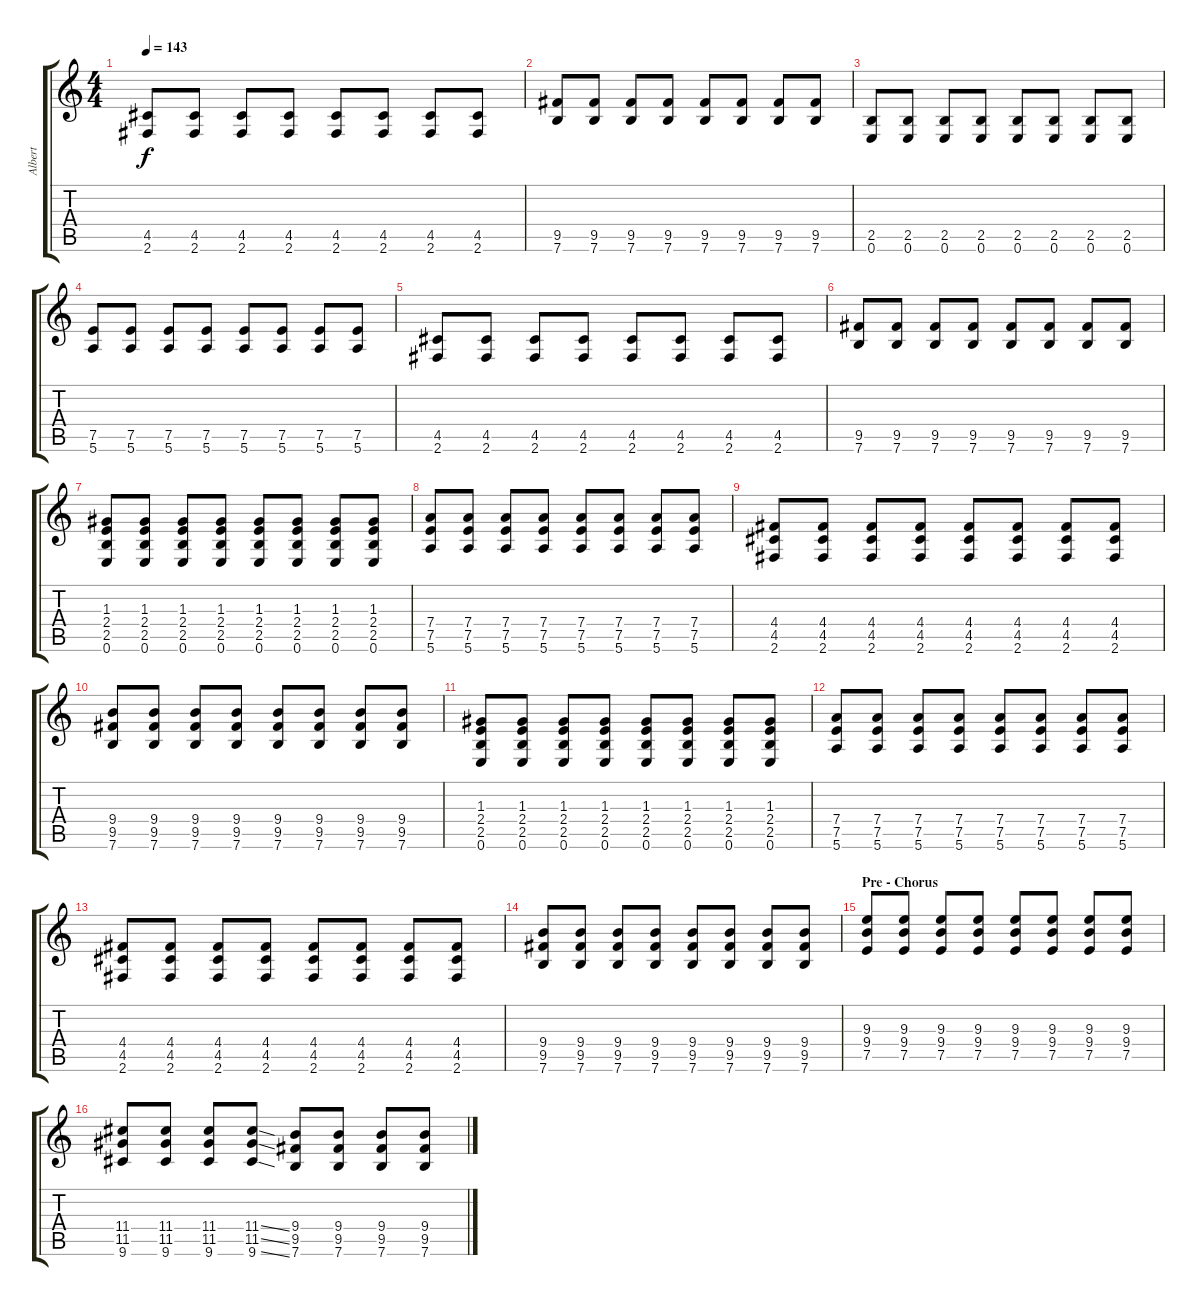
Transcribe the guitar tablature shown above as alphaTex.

\track ("Albert" "Albert") {instrument overdrivenguitar}
\staff {score tabs}
\tuning (E4 B3 G3 D3 A2 E2) {hide}
\ts (4 4)
\tempo 143
\clef g2
\ks c
(4.5 2.6).8{dy f} (4.5 2.6).8 (4.5 2.6).8 (4.5 2.6).8 (4.5 2.6).8 (4.5 2.6).8 (4.5 2.6).8 (4.5 2.6).8 |
(9.5 7.6).8 (9.5 7.6).8 (9.5 7.6).8 (9.5 7.6).8 (9.5 7.6).8 (9.5 7.6).8 (9.5 7.6).8 (9.5 7.6).8 |
(2.5 0.6).8{instrument electricguitarmuted} (2.5 0.6).8 (2.5 0.6).8 (2.5 0.6).8 (2.5 0.6).8 (2.5 0.6).8 (2.5 0.6).8 (2.5 0.6).8 |
(7.5 5.6).8 (7.5 5.6).8 (7.5 5.6).8 (7.5 5.6).8 (7.5 5.6).8 (7.5 5.6).8 (7.5 5.6).8 (7.5 5.6).8 |
(4.5 2.6).8 (4.5 2.6).8 (4.5 2.6).8 (4.5 2.6).8 (4.5 2.6).8 (4.5 2.6).8 (4.5 2.6).8 (4.5 2.6).8 |
(9.5 7.6).8 (9.5 7.6).8 (9.5 7.6).8 (9.5 7.6).8 (9.5 7.6).8 (9.5 7.6).8 (9.5 7.6).8 (9.5 7.6).8 |
(1.3 2.4 2.5 0.6).8{volume 13 instrument overdrivenguitar} (1.3 2.4 2.5 0.6).8 (1.3 2.4 2.5 0.6).8 (1.3 2.4 2.5 0.6).8 (1.3 2.4 2.5 0.6).8 (1.3 2.4 2.5 0.6).8 (1.3 2.4 2.5 0.6).8 (1.3 2.4 2.5 0.6).8 |
(7.4 7.5 5.6).8 (7.4 7.5 5.6).8 (7.4 7.5 5.6).8 (7.4 7.5 5.6).8 (7.4 7.5 5.6).8 (7.4 7.5 5.6).8 (7.4 7.5 5.6).8 (7.4 7.5 5.6).8 |
(4.4 4.5 2.6).8 (4.4 4.5 2.6).8 (4.4 4.5 2.6).8 (4.4 4.5 2.6).8 (4.4 4.5 2.6).8 (4.4 4.5 2.6).8 (4.4 4.5 2.6).8 (4.4 4.5 2.6).8 |
(9.4 9.5 7.6).8 (9.4 9.5 7.6).8 (9.4 9.5 7.6).8 (9.4 9.5 7.6).8 (9.4 9.5 7.6).8 (9.4 9.5 7.6).8 (9.4 9.5 7.6).8 (9.4 9.5 7.6).8 |
(1.3 2.4 2.5 0.6).8{volume 13 instrument overdrivenguitar} (1.3 2.4 2.5 0.6).8 (1.3 2.4 2.5 0.6).8 (1.3 2.4 2.5 0.6).8 (1.3 2.4 2.5 0.6).8 (1.3 2.4 2.5 0.6).8 (1.3 2.4 2.5 0.6).8 (1.3 2.4 2.5 0.6).8 |
(7.4 7.5 5.6).8 (7.4 7.5 5.6).8 (7.4 7.5 5.6).8 (7.4 7.5 5.6).8 (7.4 7.5 5.6).8 (7.4 7.5 5.6).8 (7.4 7.5 5.6).8 (7.4 7.5 5.6).8 |
(4.4 4.5 2.6).8 (4.4 4.5 2.6).8 (4.4 4.5 2.6).8 (4.4 4.5 2.6).8 (4.4 4.5 2.6).8 (4.4 4.5 2.6).8 (4.4 4.5 2.6).8 (4.4 4.5 2.6).8 |
(9.4 9.5 7.6).8 (9.4 9.5 7.6).8 (9.4 9.5 7.6).8 (9.4 9.5 7.6).8 (9.4 9.5 7.6).8 (9.4 9.5 7.6).8 (9.4 9.5 7.6).8 (9.4 9.5 7.6).8 |
\section ("" "Pre - Chorus")
(9.3 9.4 7.5).8{volume 13 instrument overdrivenguitar} (9.3 9.4 7.5).8 (9.3 9.4 7.5).8 (9.3 9.4 7.5).8 (9.3 9.4 7.5).8 (9.3 9.4 7.5).8 (9.3 9.4 7.5).8 (9.3 9.4 7.5).8 |
(11.4 11.5 9.6).8 (11.4 11.5 9.6).8 (11.4 11.5 9.6).8 (11.4{ss} 11.5{ss} 9.6{ss}).8 (9.4 9.5 7.6).8 (9.4 9.5 7.6).8 (9.4 9.5 7.6).8 (9.4 9.5 7.6).8
